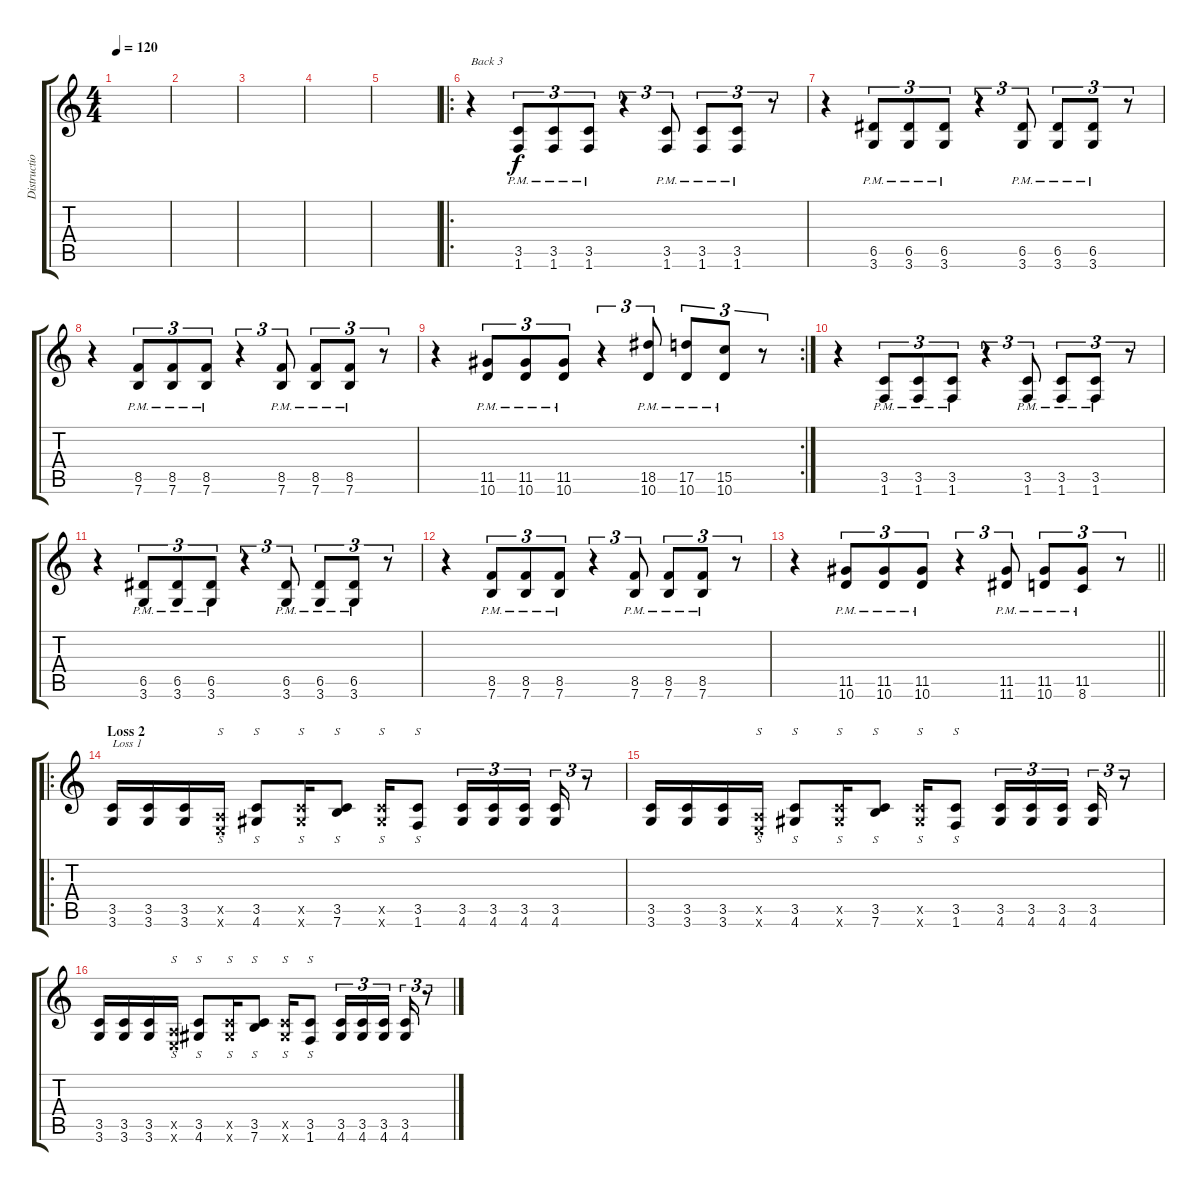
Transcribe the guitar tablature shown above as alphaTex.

\track ("Distruction Guitar 2" "Distructio") {instrument distortionguitar}
\staff {score tabs}
\tuning (E4 B3 G3 D3 A2 E2) {hide}
\ts (4 4)
\tempo 120
\clef g2
\ks c
|
|
|
|
|
\ro
r.4{txt "Back 3"} (3.5{pm} 1.6{pm}).8{tu (3 2)} (3.5{pm} 1.6{pm}).8{tu (3 2)} (3.5{pm} 1.6{pm}).8{tu (3 2)} r.4{tu (3 2)} (3.5{pm} 1.6{pm}).8{tu (3 2)} (3.5{pm} 1.6{pm}).8{tu (3 2)} (3.5{pm} 1.6{pm}).8{tu (3 2)} r.8{tu (3 2)} |
r.4 (6.5{pm} 3.6{pm}).8{tu (3 2)} (6.5{pm} 3.6{pm}).8{tu (3 2)} (6.5{pm} 3.6{pm}).8{tu (3 2)} r.4{tu (3 2)} (6.5{pm} 3.6{pm}).8{tu (3 2)} (6.5{pm} 3.6{pm}).8{tu (3 2)} (6.5{pm} 3.6{pm}).8{tu (3 2)} r.8{tu (3 2)} |
r.4 (8.5{pm} 7.6{pm}).8{tu (3 2)} (8.5{pm} 7.6{pm}).8{tu (3 2)} (8.5{pm} 7.6{pm}).8{tu (3 2)} r.4{tu (3 2)} (8.5{pm} 7.6{pm}).8{tu (3 2)} (8.5{pm} 7.6{pm}).8{tu (3 2)} (8.5{pm} 7.6{pm}).8{tu (3 2)} r.8{tu (3 2)} |
\rc 2
r.4 (11.5{pm} 10.6{pm}).8{tu (3 2)} (11.5{pm} 10.6{pm}).8{tu (3 2)} (11.5{pm} 10.6{pm}).8{tu (3 2)} r.4{tu (3 2)} (18.5{pm} 10.6{pm}).8{tu (3 2)} (17.5{pm} 10.6{pm}).8{tu (3 2)} (15.5{pm} 10.6{pm}).8{tu (3 2)} r.8{tu (3 2)} |
r.4 (3.5{pm} 1.6{pm}).8{tu (3 2)} (3.5{pm} 1.6{pm}).8{tu (3 2)} (3.5{pm} 1.6{pm}).8{tu (3 2)} r.4{tu (3 2)} (3.5{pm} 1.6{pm}).8{tu (3 2)} (3.5{pm} 1.6{pm}).8{tu (3 2)} (3.5{pm} 1.6{pm}).8{tu (3 2)} r.8{tu (3 2)} |
r.4 (6.5{pm} 3.6{pm}).8{tu (3 2)} (6.5{pm} 3.6{pm}).8{tu (3 2)} (6.5{pm} 3.6{pm}).8{tu (3 2)} r.4{tu (3 2)} (6.5{pm} 3.6{pm}).8{tu (3 2)} (6.5{pm} 3.6{pm}).8{tu (3 2)} (6.5{pm} 3.6{pm}).8{tu (3 2)} r.8{tu (3 2)} |
r.4 (8.5{pm} 7.6{pm}).8{tu (3 2)} (8.5{pm} 7.6{pm}).8{tu (3 2)} (8.5{pm} 7.6{pm}).8{tu (3 2)} r.4{tu (3 2)} (8.5{pm} 7.6{pm}).8{tu (3 2)} (8.5{pm} 7.6{pm}).8{tu (3 2)} (8.5{pm} 7.6{pm}).8{tu (3 2)} r.8{tu (3 2)} |
\barLineRight lightlight
r.4 (11.5{pm} 10.6{pm}).8{tu (3 2)} (11.5{pm} 10.6{pm}).8{tu (3 2)} (11.5{pm} 10.6{pm}).8{tu (3 2)} r.4{tu (3 2)} (11.5{pm} 11.6{pm}).8{tu (3 2)} (11.5{pm} 10.6{pm}).8{tu (3 2)} (11.5{pm} 8.6{pm}).8{tu (3 2)} r.8{tu (3 2)} |
\ro
\section ("" "Loss 2")
(3.5 3.6).16{txt "Loss 1"} (3.5 3.6).16 (3.5 3.6).16 (0.5{x} 0.6{x}).16{s} (3.5 4.6).8{s} (3.5{x} 4.6{x}).16{s} (3.5 7.6).8{s} (3.5{x} 4.6{x}).16{s} (3.5 1.6).8{s} (3.5 4.6).16{tu (3 2)} (3.5 4.6).16{tu (3 2)} (3.5 4.6).16{tu (3 2) beam splitsecondary} (3.5 4.6).16{tu (3 2)} r.8{tu (3 2)} |
(3.5 3.6).16 (3.5 3.6).16 (3.5 3.6).16 (0.5{x} 0.6{x}).16{s} (3.5 4.6).8{s} (3.5{x} 4.6{x}).16{s} (3.5 7.6).8{s} (3.5{x} 4.6{x}).16{s} (3.5 1.6).8{s} (3.5 4.6).16{tu (3 2)} (3.5 4.6).16{tu (3 2)} (3.5 4.6).16{tu (3 2) beam splitsecondary} (3.5 4.6).16{tu (3 2)} r.8{tu (3 2)} |
(3.5 3.6).16 (3.5 3.6).16 (3.5 3.6).16 (0.5{x} 0.6{x}).16{s} (3.5 4.6).8{s} (3.5{x} 4.6{x}).16{s} (3.5 7.6).8{s} (3.5{x} 4.6{x}).16{s} (3.5 1.6).8{s} (3.5 4.6).16{tu (3 2)} (3.5 4.6).16{tu (3 2)} (3.5 4.6).16{tu (3 2) beam splitsecondary} (3.5 4.6).16{tu (3 2)} r.8{tu (3 2)}
